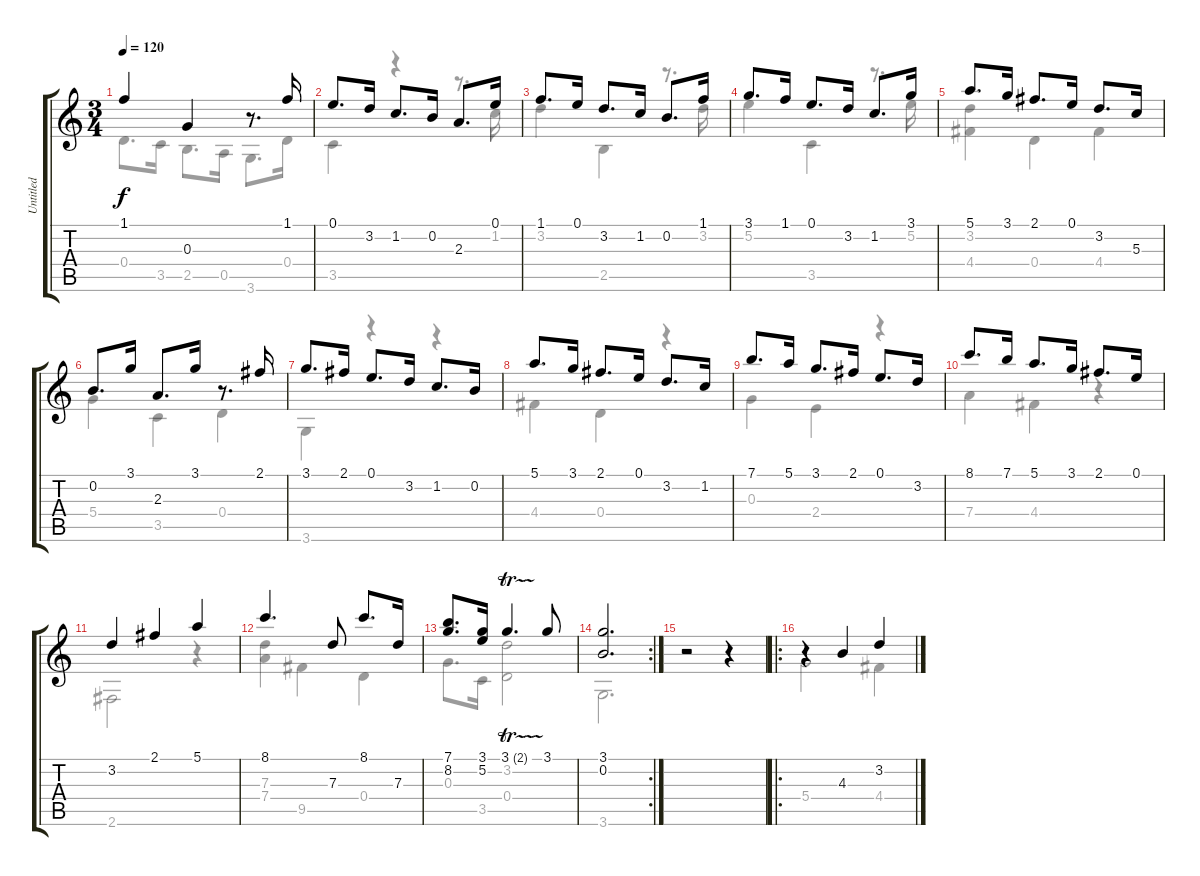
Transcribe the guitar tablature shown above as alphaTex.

\track ("Untitled" "Untitled") {instrument acousticguitarnylon}
\staff {score tabs}
\tuning (E4 B3 G3 D3 A2 E2) {hide}
\voice
\ts (3 4)
\tempo 120
\clef g2
\ks c
1.1.4{dy f} 0.3.4 r.8{d} 1.1.16 |
0.1.8{d} 3.2.16 1.2.8{d} 0.2.16 2.3.8{d} 0.1.16 |
1.1.8{d} 0.1.16 3.2.8{d} 1.2.16 0.2.8{d} 1.1.16 |
3.1.8{d} 1.1.16 0.1.8{d} 3.2.16 1.2.8{d} 3.1.16 |
5.1.8{d} 3.1.16 2.1.8{d} 0.1.16 3.2.8{d} 5.3.16 |
0.2.8{d} 3.1.16 2.3.8{d} 3.1.16 r.8{d} 2.1.16 |
3.1.8{d} 2.1.16 0.1.8{d} 3.2.16 1.2.8{d} 0.2.16 |
5.1.8{d} 3.1.16 2.1.8{d} 0.1.16 3.2.8{d} 1.2.16 |
7.1.8{d} 5.1.16 3.1.8{d} 2.1.16 0.1.8{d} 3.2.16 |
8.1.8{d} 7.1.16 5.1.8{d} 3.1.16 2.1.8{d} 0.1.16 |
3.2.4 2.1.4 5.1.4 |
8.1.4{d} 7.3.8 8.1.8{d} 7.3.16 |
(7.1 8.2).8{d} (3.1 5.2).16 3.1{tr (2 32)}.4{d} 3.1.8 |
\rc 2
(3.1 0.2).2{d} |
r.2 r.4 |
\ro
r.4 4.3.4 3.2.4
\voice
\clef g2
\ottava regular
\simile none
\ks c
0.4.8{d dy f} 3.5.16 2.5.8{d} 0.5.16 3.6.8{d} 0.4.16 |
3.5.4 r.4 r.8{d} 1.2.16 |
3.2.4 2.5.4 r.8{d} 3.2.16 |
5.2.4 3.5.4 r.8{d} 5.2.16 |
(3.2 4.4).4 0.4.4 4.4.4 |
5.4.4 3.5.4 0.4.4 |
3.6.4 r.4 r.4 |
4.4.4 0.4.4 r.4 |
0.3.4 2.4.4 r.4 |
7.4.4 4.4.4 r.4 |
2.6.2 r.4 |
(7.3 7.4).4 9.5.4 0.4.4 |
0.3.8{d} 3.5.16 (3.2 0.4).2 |
3.6.2{d} |
|
5.4.2 4.4.4
